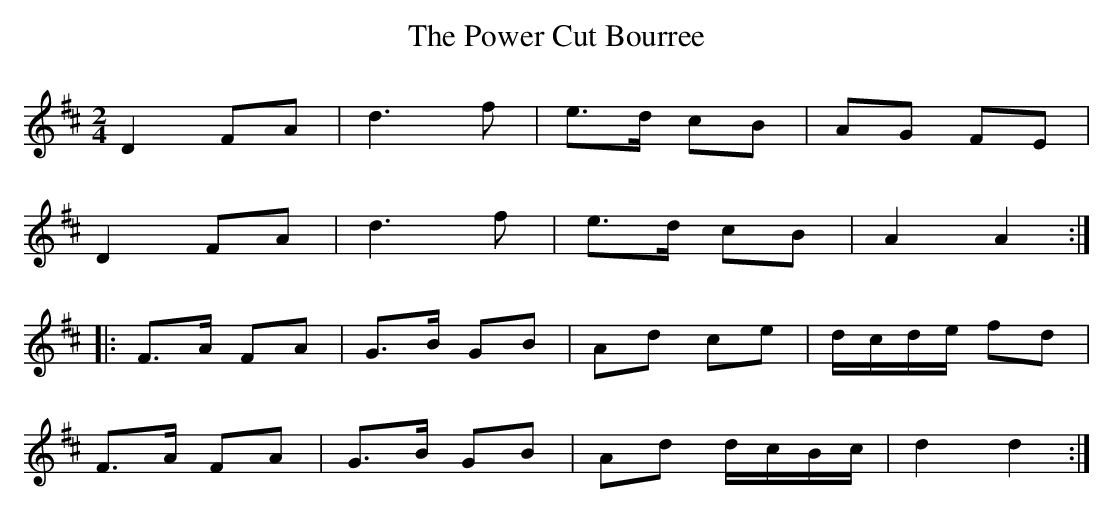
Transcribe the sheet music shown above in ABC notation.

X:1
T:The Power Cut Bourree
L:1/8
M:2/4
K:D
D2 FA| d3f| e>d cB| AG FE|
D2 FA| d3f| e>d cB| A2A2:|
|:F>A FA| G>B GB| Ad ce| d/c/d/e/ fd|
F>A FA| G>B GB| Ad d/c/B/c/| d2d2:|
